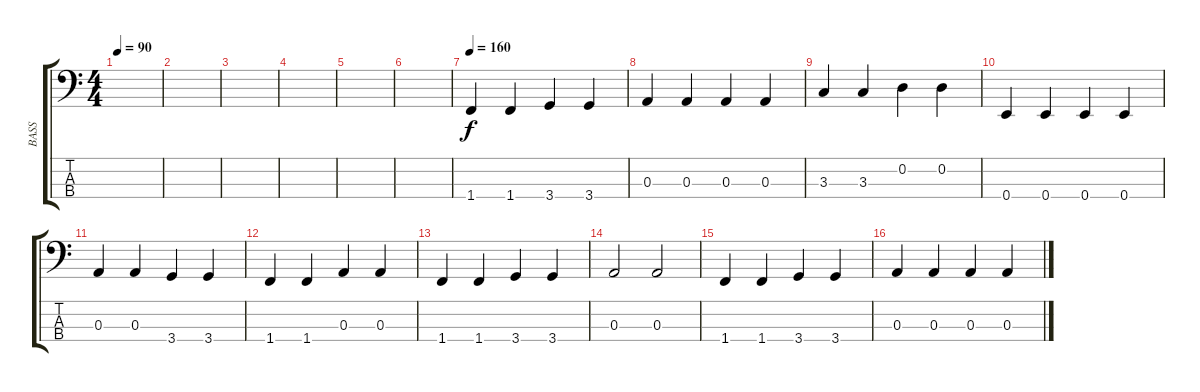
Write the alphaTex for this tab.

\track ("BASS" "BASS") {instrument electricbassfinger}
\staff {score tabs}
\tuning (G2 D2 A1 E1) {hide}
\ts (4 4)
\tempo 90
\clef f4
\ks c
|
|
|
|
|
|
\tempo 160
1.4.4 1.4.4 3.4.4 3.4.4 |
0.3.4 0.3.4 0.3.4 0.3.4 |
3.3.4 3.3.4 0.2.4 0.2.4 |
0.4.4 0.4.4 0.4.4 0.4.4 |
0.3.4 0.3.4 3.4.4 3.4.4 |
1.4.4 1.4.4 0.3.4 0.3.4 |
1.4.4 1.4.4 3.4.4 3.4.4 |
0.3.2 0.3.2 |
1.4.4 1.4.4 3.4.4 3.4.4 |
0.3.4 0.3.4 0.3.4 0.3.4
